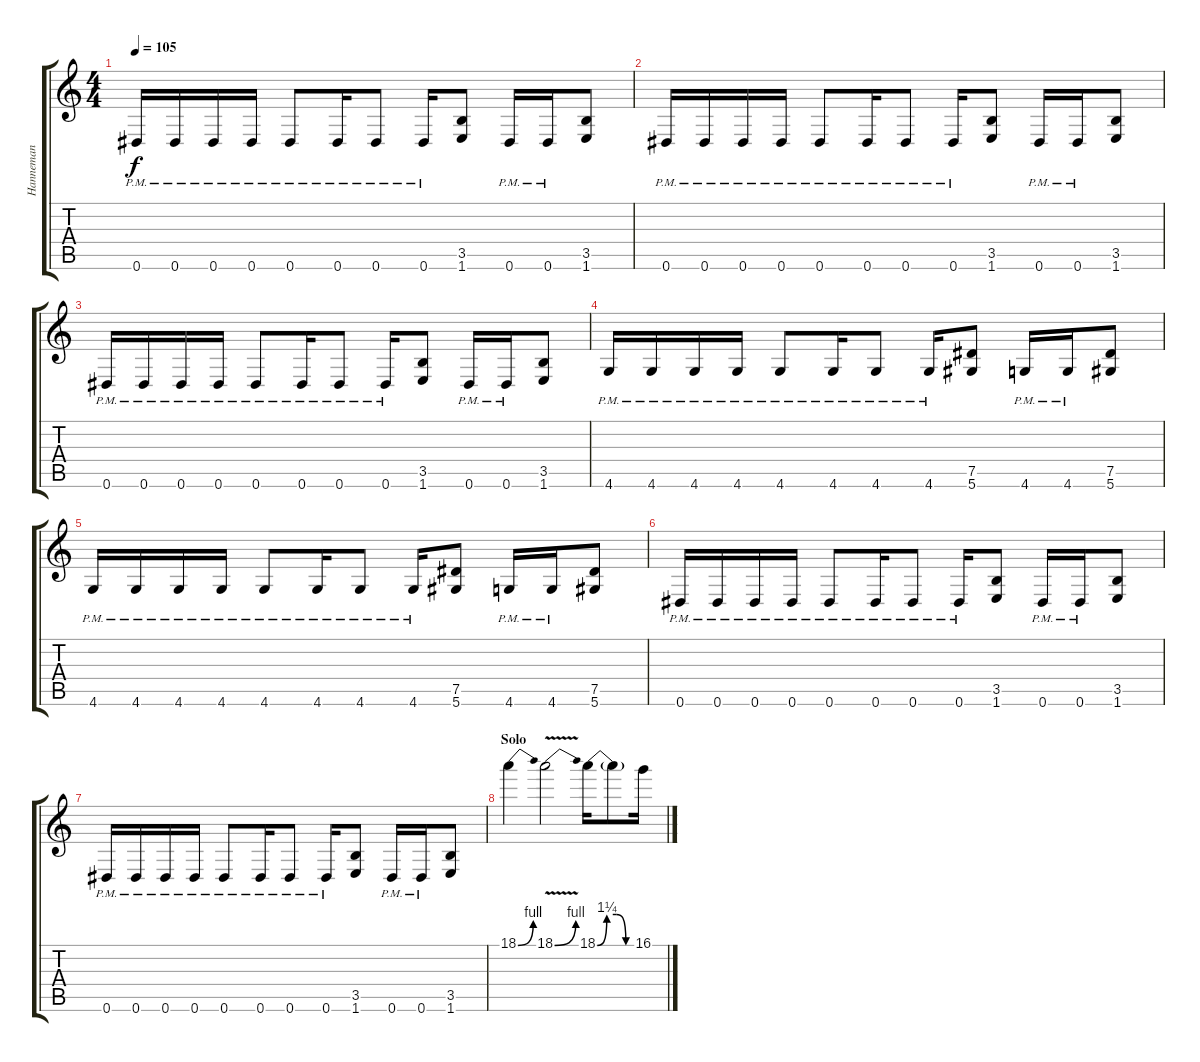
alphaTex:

\track ("Hanneman" "Hanneman") {instrument distortionguitar}
\staff {score tabs}
\tuning (Eb4 Bb3 Gb3 Db3 Ab2 Eb2) {hide}
\ts (4 4)
\tempo 105
\clef g2
\ks c
0.6{pm}.16{dy f} 0.6{pm}.16 0.6{pm}.16 0.6{pm}.16 0.6{pm}.8 0.6{pm}.16 0.6{pm}.8 0.6{pm}.16 (3.5 1.6).8 0.6{pm}.16 0.6{pm}.16 (3.5 1.6).8 |
0.6{pm}.16 0.6{pm}.16 0.6{pm}.16 0.6{pm}.16 0.6{pm}.8 0.6{pm}.16 0.6{pm}.8 0.6{pm}.16 (3.5 1.6).8 0.6{pm}.16 0.6{pm}.16 (3.5 1.6).8 |
0.6{pm}.16 0.6{pm}.16 0.6{pm}.16 0.6{pm}.16 0.6{pm}.8 0.6{pm}.16 0.6{pm}.8 0.6{pm}.16 (3.5 1.6).8 0.6{pm}.16 0.6{pm}.16 (3.5 1.6).8 |
4.6{pm}.16 4.6{pm}.16 4.6{pm}.16 4.6{pm}.16 4.6{pm}.8 4.6{pm}.16 4.6{pm}.8 4.6{pm}.16 (7.5 5.6).8 4.6{pm}.16 4.6{pm}.16 (7.5 5.6).8 |
4.6{pm}.16 4.6{pm}.16 4.6{pm}.16 4.6{pm}.16 4.6{pm}.8 4.6{pm}.16 4.6{pm}.8 4.6{pm}.16 (7.5 5.6).8 4.6{pm}.16 4.6{pm}.16 (7.5 5.6).8 |
0.6{pm}.16 0.6{pm}.16 0.6{pm}.16 0.6{pm}.16 0.6{pm}.8 0.6{pm}.16 0.6{pm}.8 0.6{pm}.16 (3.5 1.6).8 0.6{pm}.16 0.6{pm}.16 (3.5 1.6).8 |
0.6{pm}.16 0.6{pm}.16 0.6{pm}.16 0.6{pm}.16 0.6{pm}.8 0.6{pm}.16 0.6{pm}.8 0.6{pm}.16 (3.5 1.6).8 0.6{pm}.16 0.6{pm}.16 (3.5 1.6).8 |
\section ("" "Solo")
18.1{be (bend 0 0 60 4)}.4 18.1{be (bend 0 0 60 4) v}.2 18.1{be (custom 0 0 15 5 30 5 45 0 60 0)}.16 18.1{t}.8 16.1.16
